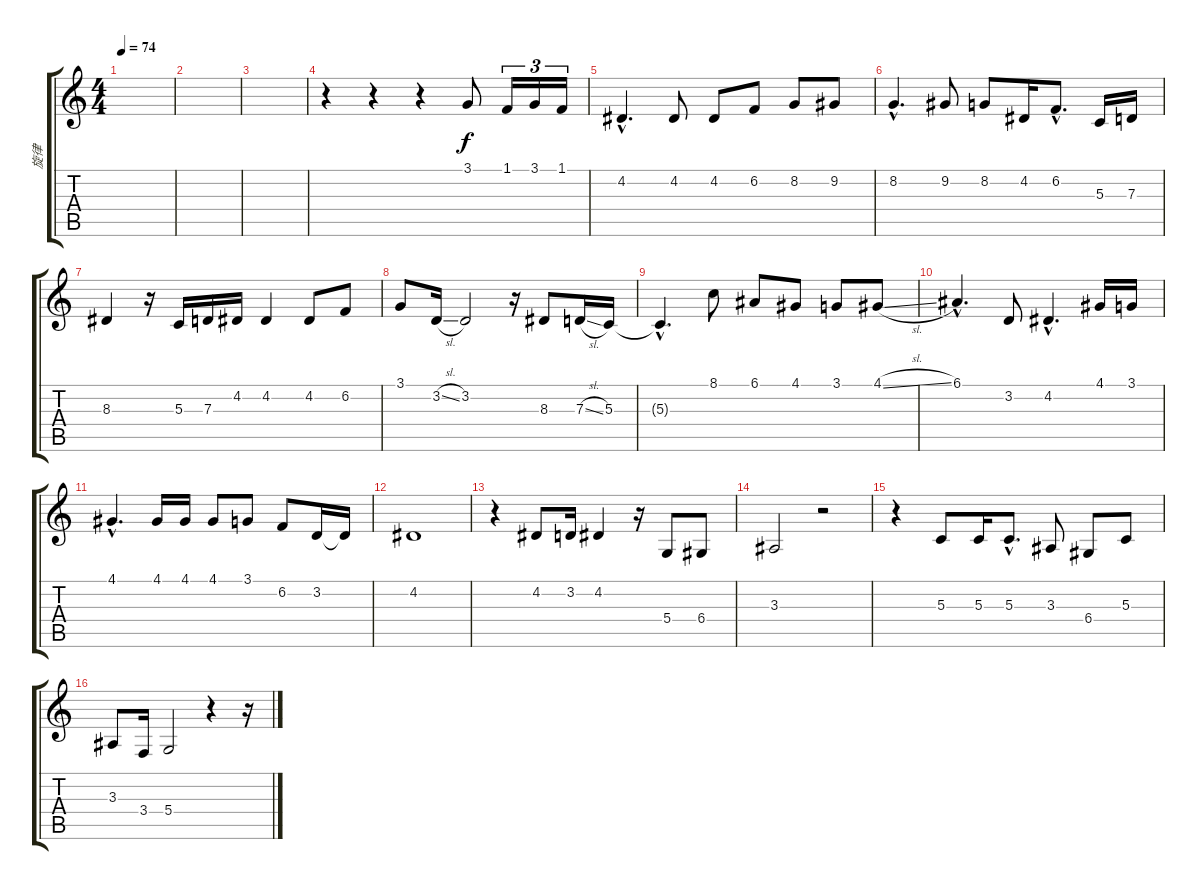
\track ("旋律" "旋律") {instrument acousticgrandpiano}
\staff {score tabs}
\tuning (E4 B3 G3 D3 A2 E2) {hide}
\ts (4 4)
\tempo 74
\clef g2
\ks c
|
|
|
r.4 r.4 r.4 3.1.8 1.1.16{tu (3 2)} 3.1.16{tu (3 2)} 1.1.16{tu (3 2)} |
4.2{hac}.4{d} 4.2.8 4.2.8 6.2.8 8.2.8 9.2.8 |
8.2{hac}.4{d} 9.2.8 8.2.8 4.2.16 6.2{hac}.8{d} 5.3.16 7.3.16 |
8.3.4 r.16 5.3.16 7.3.16 4.2.16 4.2.4 4.2.8 6.2.8 |
3.1.8 3.2{sl}.16 3.2.2 r.16 8.3.8 7.3{sl}.16 5.3.16 |
5.3{hac t}.4{d} 8.1.8 6.1.8 4.1.8 3.1.8 4.1{sl}.8 |
6.1{hac}.4{d} 3.2.8 4.2{hac}.4{d} 4.1.16 3.1.16 |
4.1{hac}.4{d} 4.1.16 4.1.16 4.1.8 3.1.8 6.2.8 3.2.16 3.2{t}.16 |
4.2.1 |
r.4 4.2.8 3.2.16 4.2.4 r.16 5.4.8 6.4.8 |
3.3.2 r.2 |
r.4 5.3.8 5.3.16 5.3{hac}.8{d} 3.3.8 6.4.8 5.3.8 |
3.3.8 3.4.16 5.4.2 r.4 r.16
